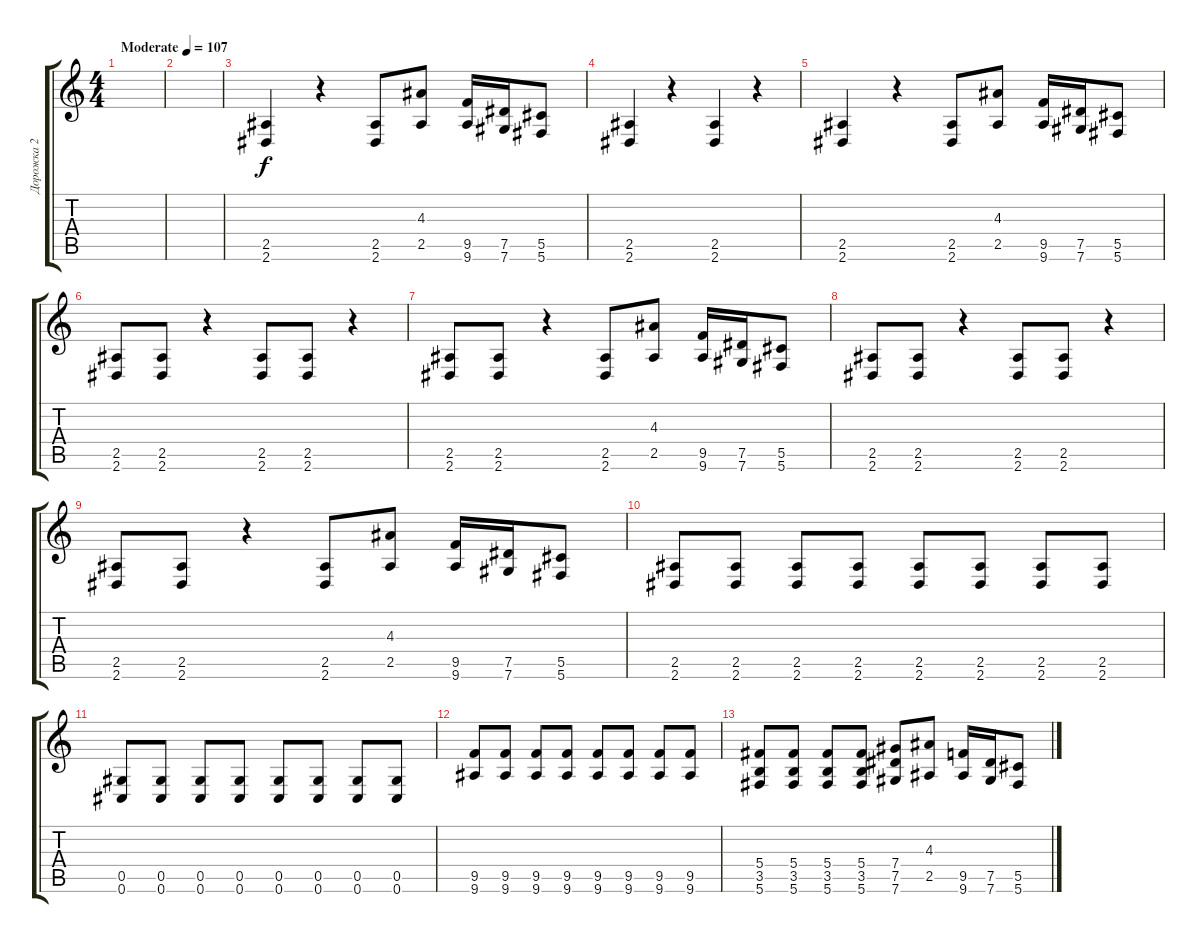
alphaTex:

\track ("Дорожка 2" "Дорожка 2") {instrument overdrivenguitar}
\staff {score tabs}
\tuning (Eb4 Bb3 Gb3 Db3 Ab2 Db2) {hide}
\ts (4 4)
\tempo (107 "Moderate")
\clef g2
\ks c
|
|
(2.5 2.6).4 r.4 (2.5 2.6).8 (4.3 2.5).8 (9.5 9.6).16 (7.5 7.6).16 (5.5 5.6).8 |
(2.5 2.6).4 r.4 (2.5 2.6).4 r.4 |
(2.5 2.6).4 r.4 (2.5 2.6).8 (4.3 2.5).8 (9.5 9.6).16 (7.5 7.6).16 (5.5 5.6).8 |
(2.5 2.6).8 (2.5 2.6).8 r.4 (2.5 2.6).8 (2.5 2.6).8 r.4 |
(2.5 2.6).8 (2.5 2.6).8 r.4 (2.5 2.6).8 (4.3 2.5).8 (9.5 9.6).16 (7.5 7.6).16 (5.5 5.6).8 |
(2.5 2.6).8 (2.5 2.6).8 r.4 (2.5 2.6).8 (2.5 2.6).8 r.4 |
(2.5 2.6).8 (2.5 2.6).8 r.4 (2.5 2.6).8 (4.3 2.5).8 (9.5 9.6).16 (7.5 7.6).16 (5.5 5.6).8 |
(2.5 2.6).8 (2.5 2.6).8 (2.5 2.6).8 (2.5 2.6).8 (2.5 2.6).8 (2.5 2.6).8 (2.5 2.6).8 (2.5 2.6).8 |
(0.5 0.6).8 (0.5 0.6).8 (0.5 0.6).8 (0.5 0.6).8 (0.5 0.6).8 (0.5 0.6).8 (0.5 0.6).8 (0.5 0.6).8 |
(9.5 9.6).8 (9.5 9.6).8 (9.5 9.6).8 (9.5 9.6).8 (9.5 9.6).8 (9.5 9.6).8 (9.5 9.6).8 (9.5 9.6).8 |
(5.4 3.5 5.6).8 (5.4 3.5 5.6).8 (5.4 3.5 5.6).8 (5.4 3.5 5.6).8 (7.4 7.5 7.6).8 (4.3 2.5).8 (9.5 9.6).16 (7.5 7.6).16 (5.5 5.6).8
